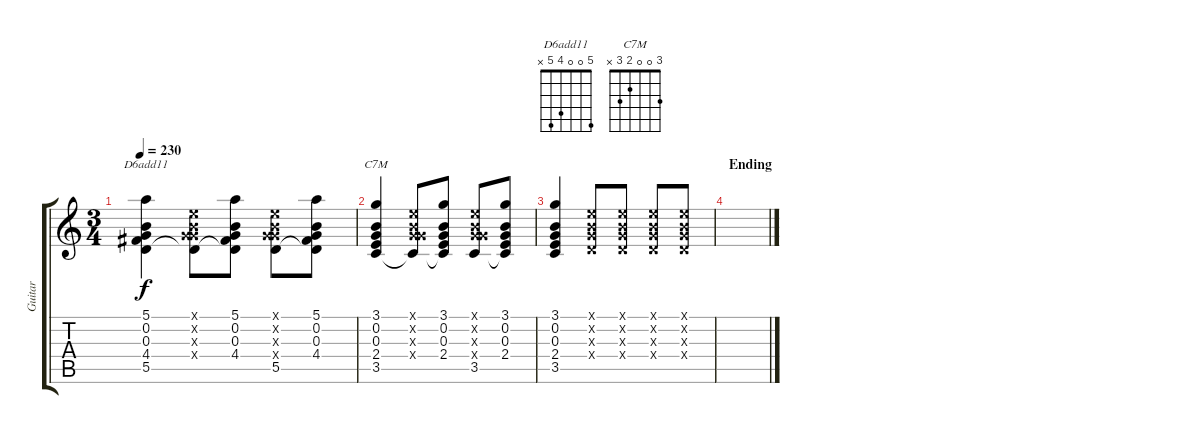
\track ("Guitar" "Guitar") {instrument acousticguitarnylon}
\staff {score tabs}
\tuning (E4 B3 G3 D3 A2 E2) {hide}
\chord ("D6add11" 5 0 0 4 5 x)
\chord ("C7M" 3 0 0 2 3 x)
\ts (3 4)
\tempo 230
\clef g2
\ks c
(5.1 0.2 0.3 4.4 5.5).4{ch "D6add11" dy f} (0.1{x} 0.2{x} 0.3{x} 5.4{x} 5.5{t}).8 (5.1 0.2 0.3 4.4 5.5{t}).8 (0.1{x} 0.2{x} 0.3{x} 5.4{x} 5.5).8 (5.1 0.2 0.3 4.4 5.5{t}).8 |
(3.1 0.2 0.3 2.4 3.5).4{ch "C7M"} (0.1{x} 0.2{x} 0.3{x} 5.4{x} 3.5{t}).8 (3.1 0.2 0.3 2.4 3.5{t}).8 (0.1{x} 0.2{x} 0.3{x} 5.4{x} 3.5).8 (3.1 0.2 0.3 2.4 3.5{t}).8 |
(3.1 0.2 0.3 2.4 3.5).4 (0.1{x} 0.2{x} 0.3{x} 0.4{x}).8 (0.1{x} 0.2{x} 0.3{x} 0.4{x}).8 (0.1{x} 0.2{x} 0.3{x} 0.4{x}).8 (0.1{x} 0.2{x} 0.3{x} 0.4{x}).8 |
\section ("" "Ending")
